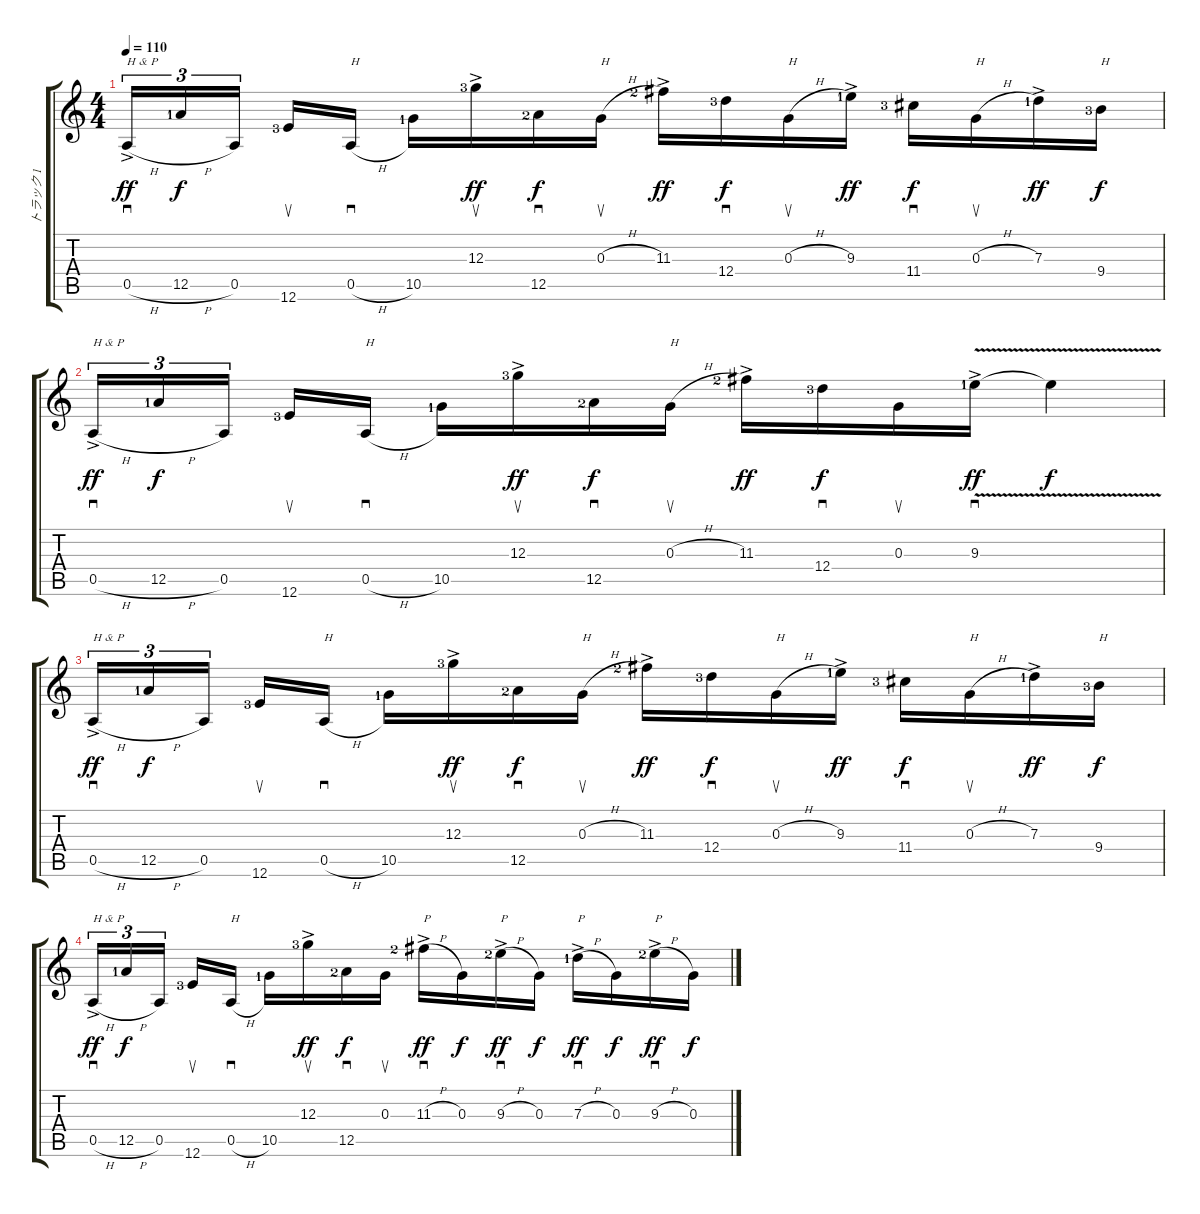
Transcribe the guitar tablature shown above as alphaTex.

\track ("トラック 1" "トラック 1") {instrument acousticguitarsteel}
\staff {score tabs}
\tuning (E4 B3 G3 D3 A2 E2) {hide}
\ts (4 4)
\tempo 110
\clef g2
\ks c
0.5{h ac}.16{sd tu (3 2) txt "H & P" dy ff instrument acousticguitarsteel} 12.5{h lf 2}.16{tu (3 2) dy f} 0.5.16{tu (3 2) beam splitsecondary} 12.6{lf 4}.16{su} 0.5{h}.16{sd txt "H"} 10.5{lf 2}.16 12.3{ac lf 4}.16{su dy ff} 12.5{lf 3}.16{sd dy f} 0.3{h}.16{su txt "H"} 11.3{ac lf 3}.16{dy ff} 12.4{lf 4}.16{sd dy f} 0.3{h}.16{su txt "H"} 9.3{ac lf 2}.16{dy ff} 11.4{lf 4}.16{sd dy f} 0.3{h}.16{su txt "H"} 7.3{ac lf 2}.16{dy ff} 9.4{lf 4}.16{txt "H" dy f} |
0.5{h ac}.16{sd tu (3 2) txt "H & P" dy ff} 12.5{h lf 2}.16{tu (3 2) dy f} 0.5.16{tu (3 2) beam splitsecondary} 12.6{lf 4}.16{su} 0.5{h}.16{sd txt "H"} 10.5{lf 2}.16 12.3{ac lf 4}.16{su dy ff} 12.5{lf 3}.16{sd dy f} 0.3{h}.16{su txt "H"} 11.3{ac lf 3}.16{dy ff} 12.4{lf 4}.16{sd dy f} 0.3.16{su} 9.3{v ac lf 2}.16{sd dy ff} 9.3{t}.4{dy f} |
0.5{h ac}.16{sd tu (3 2) txt "H & P" dy ff} 12.5{h lf 2}.16{tu (3 2) dy f} 0.5.16{tu (3 2) beam splitsecondary} 12.6{lf 4}.16{su} 0.5{h}.16{sd txt "H"} 10.5{lf 2}.16 12.3{ac lf 4}.16{su dy ff} 12.5{lf 3}.16{sd dy f} 0.3{h}.16{su txt "H"} 11.3{ac lf 3}.16{dy ff} 12.4{lf 4}.16{sd dy f} 0.3{h}.16{su txt "H"} 9.3{ac lf 2}.16{dy ff} 11.4{lf 4}.16{sd dy f} 0.3{h}.16{su txt "H"} 7.3{ac lf 2}.16{dy ff} 9.4{lf 4}.16{txt "H" dy f} |
0.5{h ac}.16{sd tu (3 2) txt "H & P" dy ff} 12.5{h lf 2}.16{tu (3 2) dy f} 0.5.16{tu (3 2) beam splitsecondary} 12.6{lf 4}.16{su} 0.5{h}.16{sd txt "H"} 10.5{lf 2}.16 12.3{ac lf 4}.16{su dy ff} 12.5{lf 3}.16{sd dy f} 0.3.16{su} 11.3{h ac lf 3}.16{sd txt "P" dy ff} 0.3.16{dy f} 9.3{h ac lf 3}.16{sd txt "P" dy ff} 0.3.16{dy f} 7.3{h ac lf 2}.16{sd txt "P" dy ff} 0.3.16{dy f} 9.3{h ac lf 3}.16{sd txt "P" dy ff} 0.3.16{dy f}
